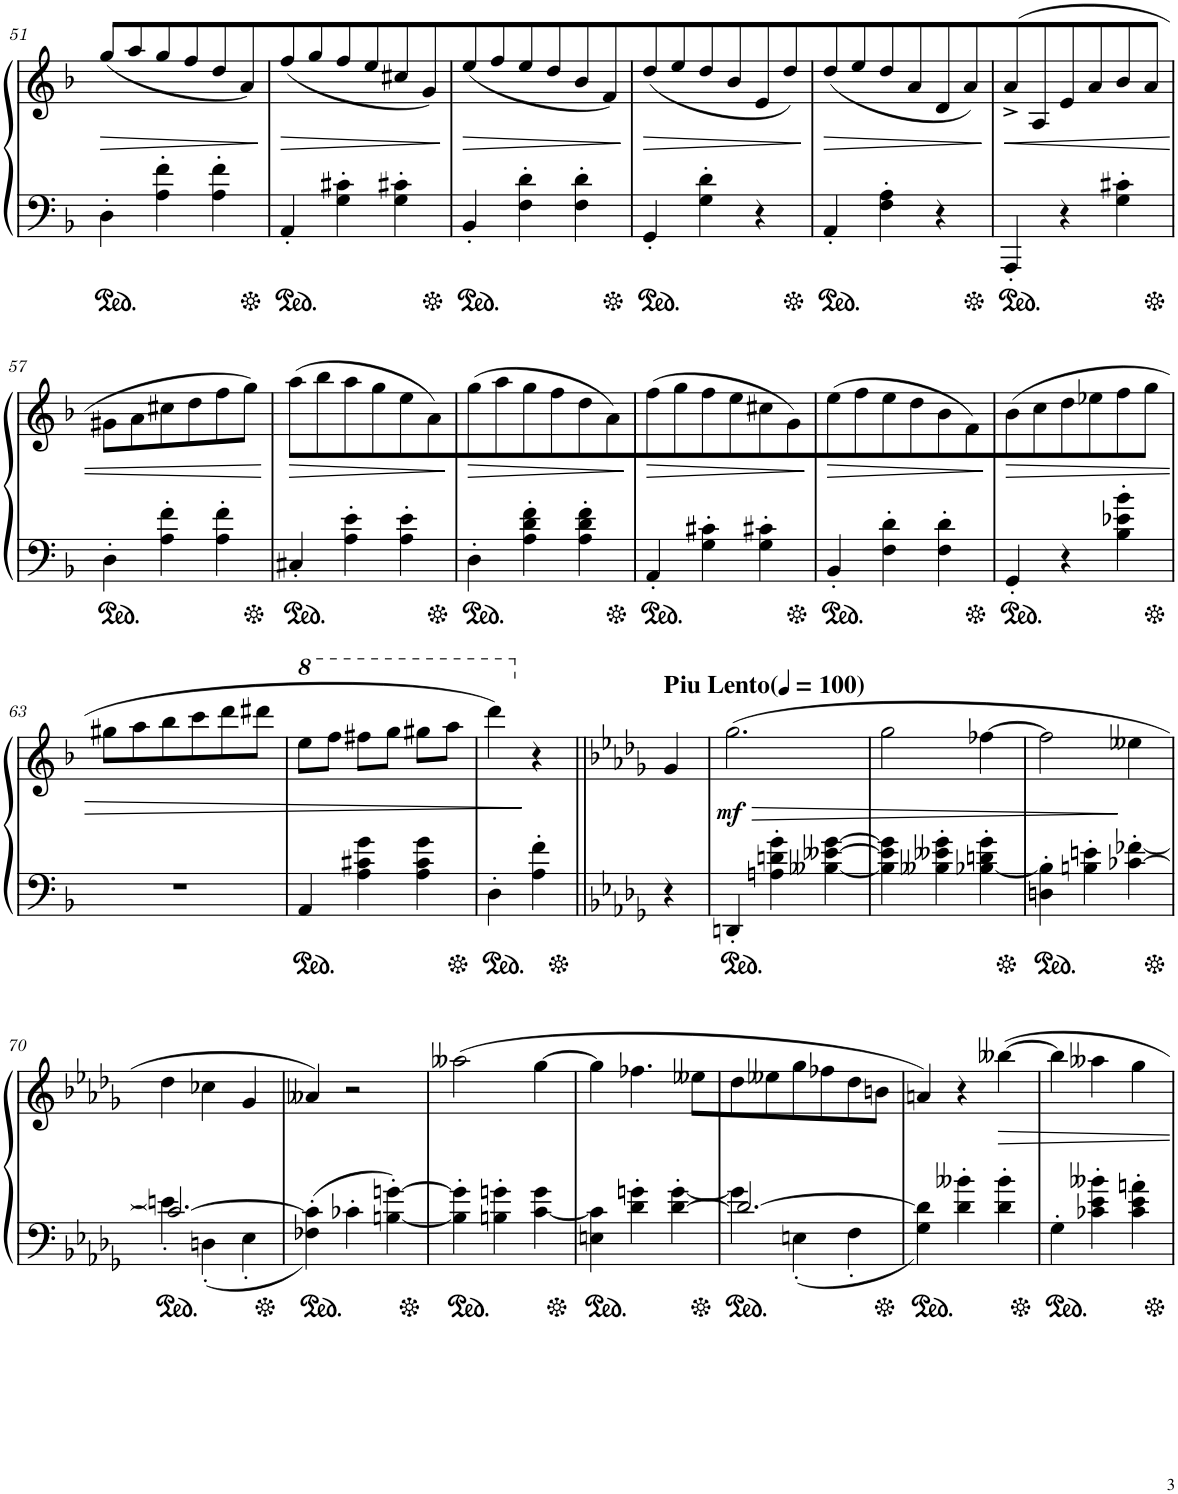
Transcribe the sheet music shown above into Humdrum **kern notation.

**kern	**kern	**dynam
*part1	*part1	*part1
*staff2	*staff1	*staff1/2
*I"Piano	*	*
*I'Pno.	*	*
!!LO:PB:g=z
*clefF4	*clefG2	*
*k[b-]	*k[b-]	*
*M3/4	*M3/4	*
=51	=51	=51
!	!	!LO:HP:b
4D'\	(8gg/L	>
.	8aa/	.
4A\' 4f\'	8gg/	.
.	8ff/	.
4A\' 4f\'	8dd/	.
.	8a/)	.
.	.	]
=52	=52	=52
!	!	!LO:HP:b
4AA'/	(8ff/	>
.	8gg/	.
4G\' 4c#X\'	8ff/	.
.	8ee/	.
4G\' 4c#X\'	8cc#X/	.
.	8g/)	.
.	.	]
=53	=53	=53
!	!	!LO:HP:b
4BB-'/	(8ee/	>
.	8ff/	.
4F\' 4d\'	8ee/	.
.	8dd/	.
4F\' 4d\'	8b-/	.
.	8f/)	.
.	.	]
=54	=54	=54
!	!	!LO:HP:b
4GG'/	(8dd/	>
.	8ee/	.
4G\' 4d\'	8dd/	.
.	8b-/	.
4r	8e/	.
.	8dd/)	.
.	.	]
=55	=55	=55
!	!	!LO:HP:b
4AA'/	(8dd/	>
.	8ee/	.
4F\' 4A\'	8dd/	.
.	8a/	.
4r	8d/	.
.	8a/)	.
.	.	]
=56	=56	=56
!	!	!LO:HP:b
4AAA'/	(8a^/	<
.	8A/	.
4r	8e/	.
.	8a/	.
4G\' 4c#X\'	8b-/	.
.	8a/J	.
!!LO:LB:g=z
=57	=57	=57
4D'\	8g#X\L	.
.	8a\	.
4A\' 4f\'	8cc#X\	.
.	8dd\	.
4A\' 4f\'	8ff\	.
.	8gg\J)	.
.	.	[
=58	=58	=58
!	!	!LO:HP:b
4C#X'/	(8aa\L	>
.	8bb-\	.
4A\' 4e\'	8aa\	.
.	8gg\	.
4A\' 4e\'	8ee\	.
.	8a\)	.
.	.	]
=59	=59	=59
!	!	!LO:HP:b
4D'\	(8gg\	>
.	8aa\	.
4A\' 4d\' 4f\'	8gg\	.
.	8ff\	.
4A\' 4d\' 4f\'	8dd\	.
.	8a\)	.
.	.	]
=60	=60	=60
!	!	!LO:HP:b
4AA'/	(8ff\	>
.	8gg\	.
4G\' 4c#X\'	8ff\	.
.	8ee\	.
4G\' 4c#X\'	8cc#X\	.
.	8g\)	.
.	.	]
=61	=61	=61
!	!	!LO:HP:b
4BB-'/	(8ee\	>
.	8ff\	.
4F\' 4d\'	8ee\	.
.	8dd\	.
4F\' 4d\'	8b-\	.
.	8f\)	.
.	.	]
=62	=62	=62
!	!	!LO:HP:b
4GG'/	(8b-\	>
.	8cc\	.
4r	8dd\	.
.	8ee-X\	.
4B-\' 4e-X\' 4b-\'	8ff\	.
.	8gg\J	.
!!LO:LB:g=z
=63	=63	=63
2.r	8gg#X\L	.
.	8aa\	.
.	8bb-\	.
.	8ccc\	.
.	8ddd\	.
.	8ddd#X\J	.
=64	=64	=64
*	*8va	*
4AA/	8eee\L	.
.	8fff\J	.
4A\ 4c#X\ 4g\	8fff#X\L	.
.	8ggg\J	.
4A\ 4c#\ 4g\	8ggg#X\L	.
.	8aaa\J	.
=65	=65	=65
4D'\	4dddd\)	.
*	*X8va	*
4A\' 4f\'	4r	]
=66||	=66||	=66||
*k[b-e-a-d-g-]	*k[b-e-a-d-g-]	*
*	*MM100	*
!	!LO:TX:a:B:t=Piu Lento	!
4r	4g-/	.
=67	=67	=67
!	!	!LO:HP:b
!	!	!LO:DY:n=1:b
4DDn'/	(2.gg-\	> mf
4An\' 4dn\' 4g-\'	.	.
[4B--X\ [4e--X\ [4g-\	.	.
=68	=68	=68
4B--\] 4e--\] 4g-\]	2gg-\	.
4B--X\' 4e--X\' 4g-\'	.	.
[4B-X\' 4dn\' 4g-\'	[4ff-X\	.
=69	=69	=69
4Dn\' 4B-\]'	2ff-\]	.
4Bn\' 4en\'	.	.
[4c-X\' [4f-X\'	4ee--X\	]
!!LO:LB:g=z
=70	=70	=70
*^	*	*
2.c-/_	4en'\]	4dd-\	.
.	4Dn'\	4cc-X\	.
.	4E-'\	4g-/	.
*v	*v	*	*
=71	=71	=71
4F-X\' 4c-\]'	4a--X/)	.
4c-X'\	2r	.
[4Bn\' [4gn\'	.	.
=72	=72	=72
4B\]' 4g\]'	(2aa--X\	.
4Bn\' 4gn\'	.	.
[4c\ 4g\	[4gg-\	.
=73	=73	=73
4En\ 4c\]	4gg-\]	.
4d-\' 4gn\'	4.ff-X\	.
[4d-\' [4g\'	.	.
.	8ee--X\L	.
=74	=74	=74
*^	*	*
2.d-/_	4g\]	8dd-\	.
.	.	8ee--X\	.
.	4En'\	8gg-\	.
.	.	8ff-X\	.
.	4F'\	8dd-\	.
.	.	8bn\J	.
*v	*v	*	*
=75	=75	=75
4G-\ 4d-\]	4an/)	.
4d-\' 4b--X\'	4r	.
4d-\' 4b--\'	[4bb--X\	.
=76	=76	=76
4G-'\	4bb--\]	.
4c-X\' 4e-\' 4b--X\'	4aa--X\	.
4c-\' 4e-\' 4an\'	4gg-\	.
=	=	=
*-	*-	*-
